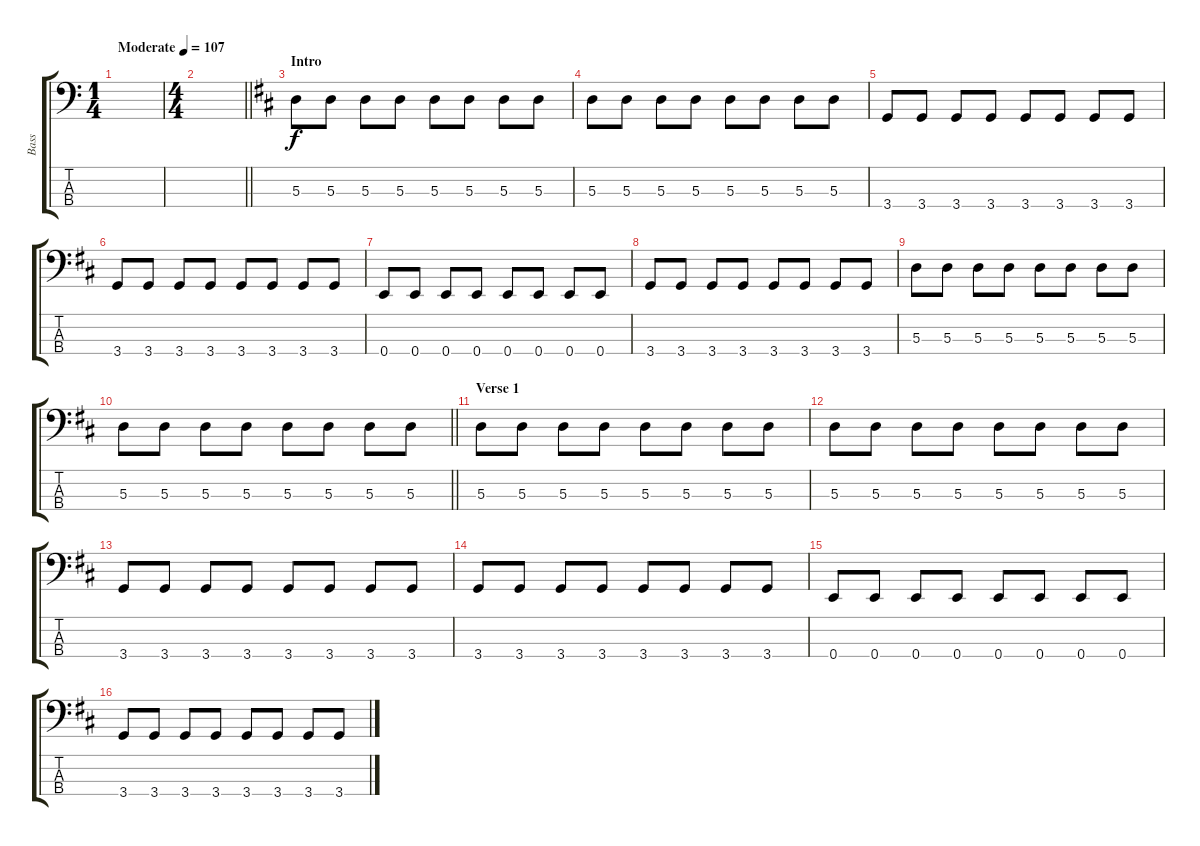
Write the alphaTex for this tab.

\track ("Bass" "Bass") {instrument electricbassfinger}
\staff {score tabs}
\tuning (G2 D2 A1 E1) {hide}
\ts (1 4)
\tempo (107 "Moderate")
\clef f4
\ks c
|
\ts (4 4)
\barLineRight lightlight
|
\section ("" "Intro")
\ks d
5.3.8 5.3.8 5.3.8 5.3.8 5.3.8 5.3.8 5.3.8 5.3.8 |
5.3.8 5.3.8 5.3.8 5.3.8 5.3.8 5.3.8 5.3.8 5.3.8 |
3.4.8 3.4.8 3.4.8 3.4.8 3.4.8 3.4.8 3.4.8 3.4.8 |
3.4.8 3.4.8 3.4.8 3.4.8 3.4.8 3.4.8 3.4.8 3.4.8 |
0.4.8 0.4.8 0.4.8 0.4.8 0.4.8 0.4.8 0.4.8 0.4.8 |
3.4.8 3.4.8 3.4.8 3.4.8 3.4.8 3.4.8 3.4.8 3.4.8 |
5.3.8 5.3.8 5.3.8 5.3.8 5.3.8 5.3.8 5.3.8 5.3.8 |
\barLineRight lightlight
5.3.8 5.3.8 5.3.8 5.3.8 5.3.8 5.3.8 5.3.8 5.3.8 |
\section ("" "Verse 1")
5.3.8 5.3.8 5.3.8 5.3.8 5.3.8 5.3.8 5.3.8 5.3.8 |
5.3.8 5.3.8 5.3.8 5.3.8 5.3.8 5.3.8 5.3.8 5.3.8 |
3.4.8 3.4.8 3.4.8 3.4.8 3.4.8 3.4.8 3.4.8 3.4.8 |
3.4.8 3.4.8 3.4.8 3.4.8 3.4.8 3.4.8 3.4.8 3.4.8 |
0.4.8 0.4.8 0.4.8 0.4.8 0.4.8 0.4.8 0.4.8 0.4.8 |
3.4.8 3.4.8 3.4.8 3.4.8 3.4.8 3.4.8 3.4.8 3.4.8
